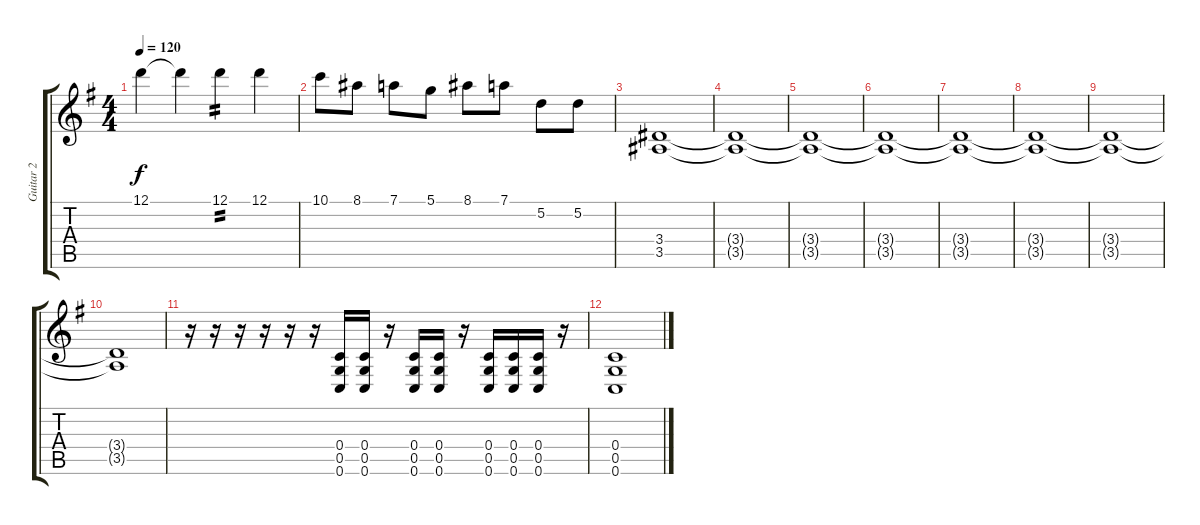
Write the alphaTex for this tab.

\track ("Guitar 2" "Guitar 2") {instrument distortionguitar}
\staff {score tabs}
\tuning (D4 A3 F3 C3 G2 C2) {hide}
\ts (4 4)
\tempo 120
\clef g2
\ks g
12.1.4{dy f} 12.1{t}.4 12.1.4{tp 2} 12.1.4 |
10.1.8 8.1.8 7.1.8 5.1.8 8.1.8 7.1.8 5.2.8 5.2.8 |
(3.4 3.5).1 |
(3.4{t} 3.5{t}).1 |
(3.4{t} 3.5{t}).1 |
(3.4{t} 3.5{t}).1 |
(3.4{t} 3.5{t}).1 |
(3.4{t} 3.5{t}).1 |
(3.4{t} 3.5{t}).1 |
(3.4{t} 3.5{t}).1 |
r.16 r.16 r.16 r.16 r.16 r.16 (0.4 0.5 0.6).16 (0.4 0.5 0.6).16 r.16 (0.4 0.5 0.6).16 (0.4 0.5 0.6).16 r.16 (0.4 0.5 0.6).16 (0.4 0.5 0.6).16 (0.4 0.5 0.6).16 r.16 |
(0.4 0.5 0.6).1
